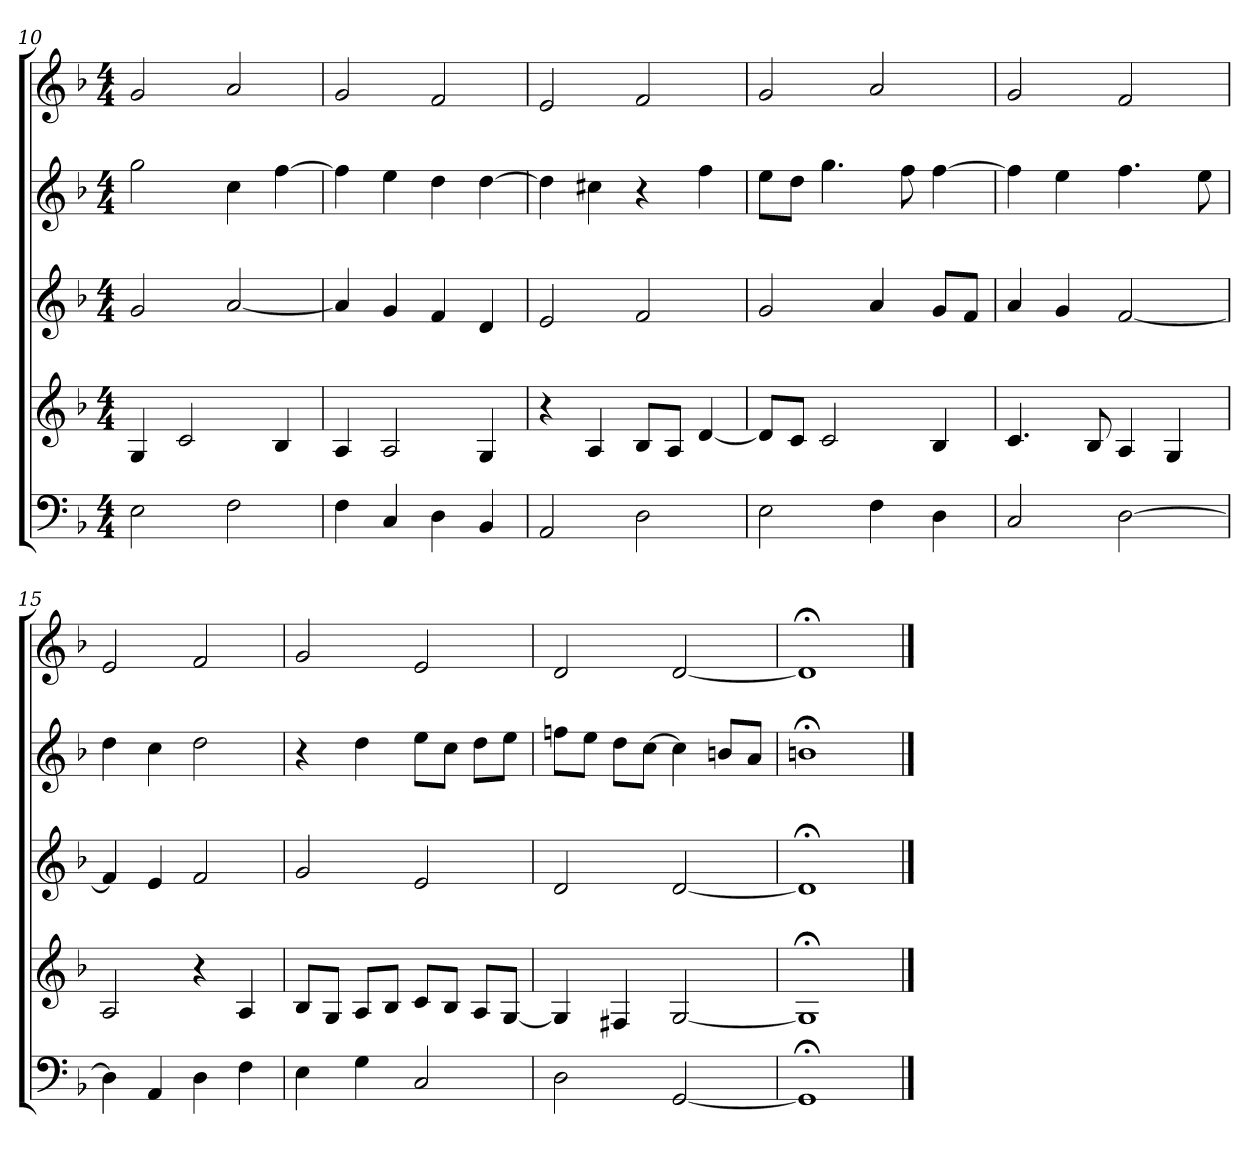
**kern	**kern	**kern	**kern	**kern
*part5	*part4	*part3	*part2	*part1
*staff5	*staff4	*staff3	*staff2	*staff1
*k[b-]	*k[b-]	*k[b-]	*k[b-]	*k[b-]
*M4/4	*M4/4	*M4/4	*M4/4	*M4/4
=10	=10	=10	=10	=10
2E	4G	2g	2gg	2g
.	2c	.	.	.
2F	.	[2a	4cc	2a
.	4B-	.	[4ff	.
=11	=11	=11	=11	=11
4F	4A	4a]	4ff]	2g
4C	2A	4g	4ee	.
4D	.	4f	4dd	2f
4BB-	4G	4d	[4dd	.
=12	=12	=12	=12	=12
2AA	4r	2e	4dd]	2e
.	4A	.	4cc#X	.
2D	8B-L	2f	4r	2f
.	8AJ	.	.	.
.	[4d	.	4ff	.
=13	=13	=13	=13	=13
2E	8dL]	2g	8eeL	2g
.	8cJ	.	8ddJ	.
.	2c	.	4.gg	.
4F	.	4a	.	2a
.	.	.	8ff	.
4D	4B-	8gL	[4ff	.
.	.	8fJ	.	.
=14	=14	=14	=14	=14
2C	4.c	4a	4ff]	2g
.	.	4g	4ee	.
.	8B-	.	.	.
[2D	4A	[2f	4.ff	2f
.	4G	.	.	.
.	.	.	8ee	.
=15	=15	=15	=15	=15
4D]	2A	4f]	4dd	2e
4AA	.	4e	4cc	.
4D	4r	2f	2dd	2f
4F	4A	.	.	.
=16	=16	=16	=16	=16
4E	8B-L	2g	4r	2g
.	8GJ	.	.	.
4G	8AL	.	4dd	.
.	8B-J	.	.	.
2C	8cL	2e	8eeL	2e
.	8B-J	.	8ccJ	.
.	8AL	.	8ddL	.
.	[8GJ	.	8eeJ	.
=17	=17	=17	=17	=17
2D	4G]	2d	8ffnL	2d
.	.	.	8eeJ	.
.	4F#X	.	8ddL	.
.	.	.	[8ccJ	.
[2GG	[2G	[2d	4cc]	[2d
.	.	.	8bnL	.
.	.	.	8aJ	.
=18	=18	=18	=18	=18
1GG;<]	1G;<]	1d;<]	1bn;<	1d;<]
==	==	==	==	==
*-	*-	*-	*-	*-
